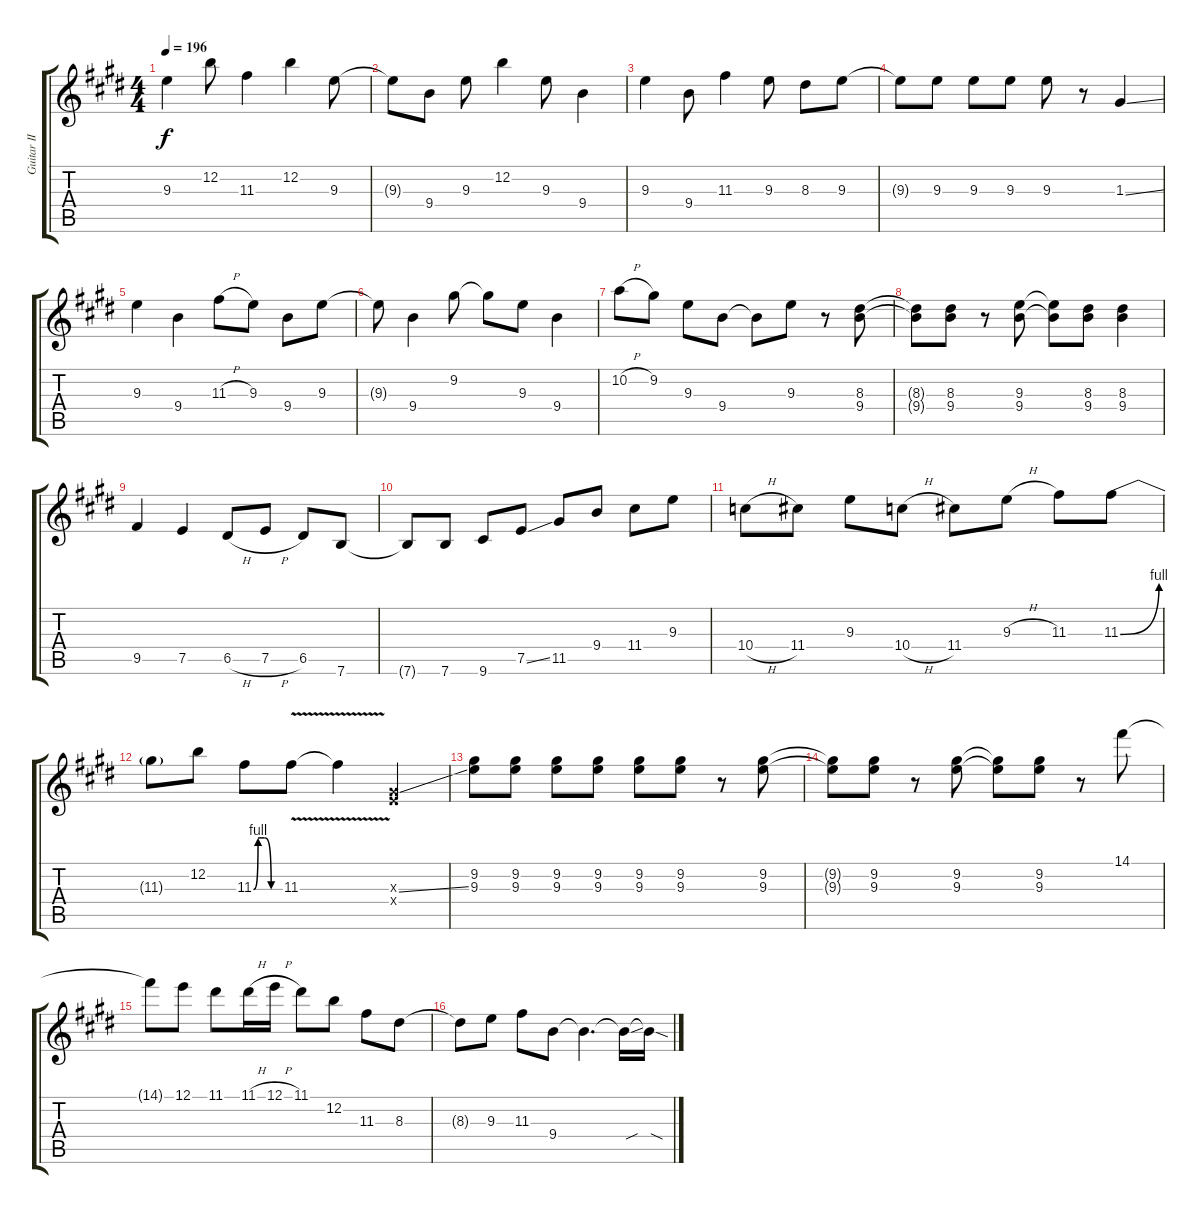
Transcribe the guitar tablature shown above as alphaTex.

\track ("Guitar II" "Guitar II") {instrument electricguitarclean}
\staff {score tabs}
\tuning (E4 B3 G3 D3 A2 E2) {hide}
\ts (4 4)
\tempo 196
\clef g2
\ks e
9.3.4{dy f} 12.2.8 11.3.4 12.2.4 9.3.8 |
\ks c#minor
9.3{t}.8 9.4.8 9.3.8 12.2.4 9.3.8 9.4.4 |
9.3.4 9.4.8 11.3.4 9.3.8 8.3.8 9.3.8 |
9.3{t}.8 9.3.8 9.3.8 9.3.8 9.3.8 r.8 1.3{ss}.4 |
\ks e
9.3.4 9.4.4 11.3{h}.8 9.3.8 9.4.8 9.3.8 |
\ks c#minor
9.3{t}.8 9.4.4 9.2.8 9.2{t}.8 9.3.8 9.4.4 |
\ks e
10.2{h}.8 9.2.8 9.3.8 9.4.8 9.4{t}.8 9.3.8 r.8 (8.3 9.4).8 |
\ks c#minor
(8.3{t} 9.4{t}).8 (8.3 9.4).8 r.8 (9.3 9.4).8 (9.3{t} 9.4{t}).8 (8.3 9.4).8 (8.3 9.4).4 |
\ks e
9.5.4 7.5.4 6.5{h}.8 7.5{h}.8 6.5.8 7.6.8 |
\ks c#minor
7.6{t}.8 7.6.8 9.6.8 7.5{ss}.8 11.5.8 9.4.8 11.4.8 9.3.8 |
\ks e
10.4{h}.8 11.4.8 9.3.8 10.4{h}.8 11.4.8 9.3{h}.8 11.3.8 11.3{be (bend 0 0 60 4)}.8 |
\ks c#minor
11.3{t}.8 12.2.8 11.3{be (custom 0 0 10 4 25 4 40 0 60 0)}.8 11.3{v}.8 11.3{v t}.4 (1.3{ss x} 2.4{x}).4 |
\ks e
(9.2 9.3).8 (9.2 9.3).8 (9.2 9.3).8 (9.2 9.3).8 (9.2 9.3).8 (9.2 9.3).8 r.8 (9.2 9.3).8 |
\ks c#minor
(9.2{t} 9.3{t}).8 (9.2 9.3).8 r.8 (9.2 9.3).8 (9.2{t} 9.3{t}).8 (9.2 9.3).8 r.8 14.1.8 |
\ks e
14.1{t}.8 12.1.8 11.1.8 11.1{h}.16 12.1{h}.16 11.1.8 12.2.8 11.3.8 8.3.8 |
\ks c#minor
8.3{t}.8 9.3.8 11.3.8 9.4.8 9.4{t}.4{d} 9.4{sou t}.16 9.4{sod t}.16
